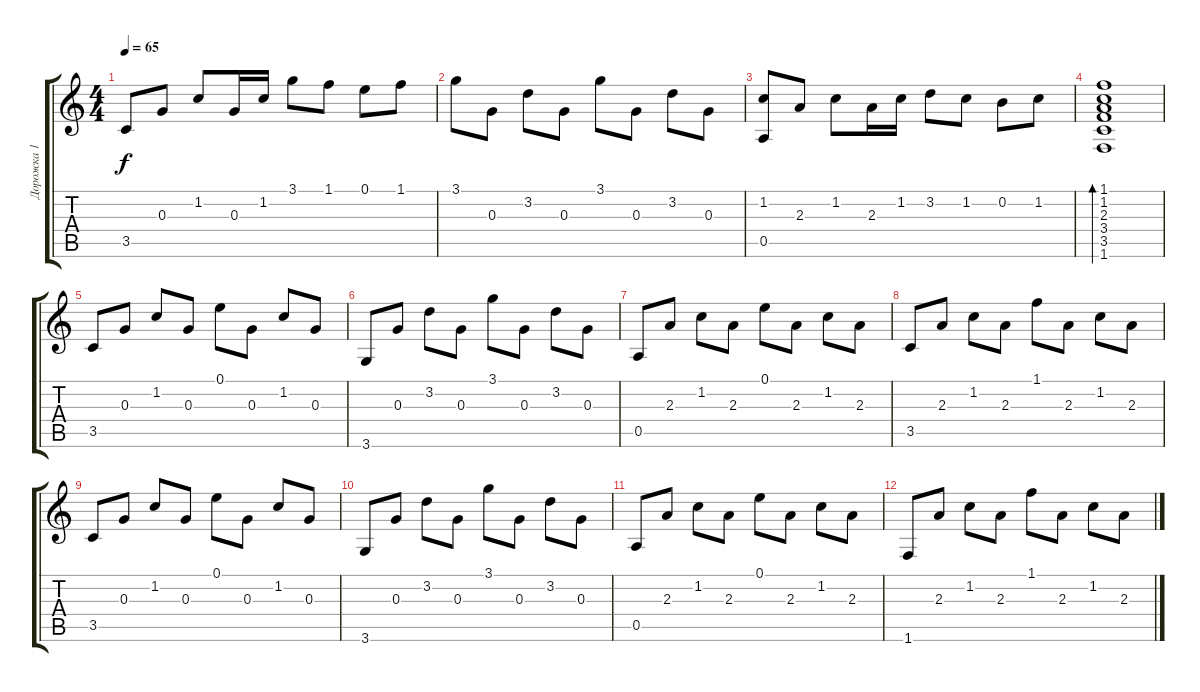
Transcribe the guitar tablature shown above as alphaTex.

\track ("Дорожка 1" "Дорожка 1") {instrument acousticguitarsteel}
\staff {score tabs}
\tuning (E4 B3 G3 D3 A2 E2) {hide}
\ts (4 4)
\tempo 65
\clef g2
\ks c
3.5.8{dy f instrument acousticguitarsteel} 0.3.8 1.2.8 0.3.16 1.2.16 3.1.8 1.1.8 0.1.8 1.1.8 |
3.1.8 0.3.8 3.2.8 0.3.8 3.1.8 0.3.8 3.2.8 0.3.8 |
(1.2 0.5).8 2.3.8 1.2.8 2.3.16 1.2.16 3.2.8 1.2.8 0.2.8 1.2.8 |
(1.1 1.2 2.3 3.4 3.5 1.6).1{bd 30} |
3.5.8 0.3.8 1.2.8 0.3.8 0.1.8 0.3.8 1.2.8 0.3.8 |
3.6.8 0.3.8 3.2.8 0.3.8 3.1.8 0.3.8 3.2.8 0.3.8 |
0.5.8 2.3.8 1.2.8 2.3.8 0.1.8 2.3.8 1.2.8 2.3.8 |
3.5.8 2.3.8 1.2.8 2.3.8 1.1.8 2.3.8 1.2.8 2.3.8 |
3.5.8 0.3.8 1.2.8 0.3.8 0.1.8 0.3.8 1.2.8 0.3.8 |
3.6.8 0.3.8 3.2.8 0.3.8 3.1.8 0.3.8 3.2.8 0.3.8 |
0.5.8 2.3.8 1.2.8 2.3.8 0.1.8 2.3.8 1.2.8 2.3.8 |
1.6.8 2.3.8 1.2.8 2.3.8 1.1.8 2.3.8 1.2.8 2.3.8
